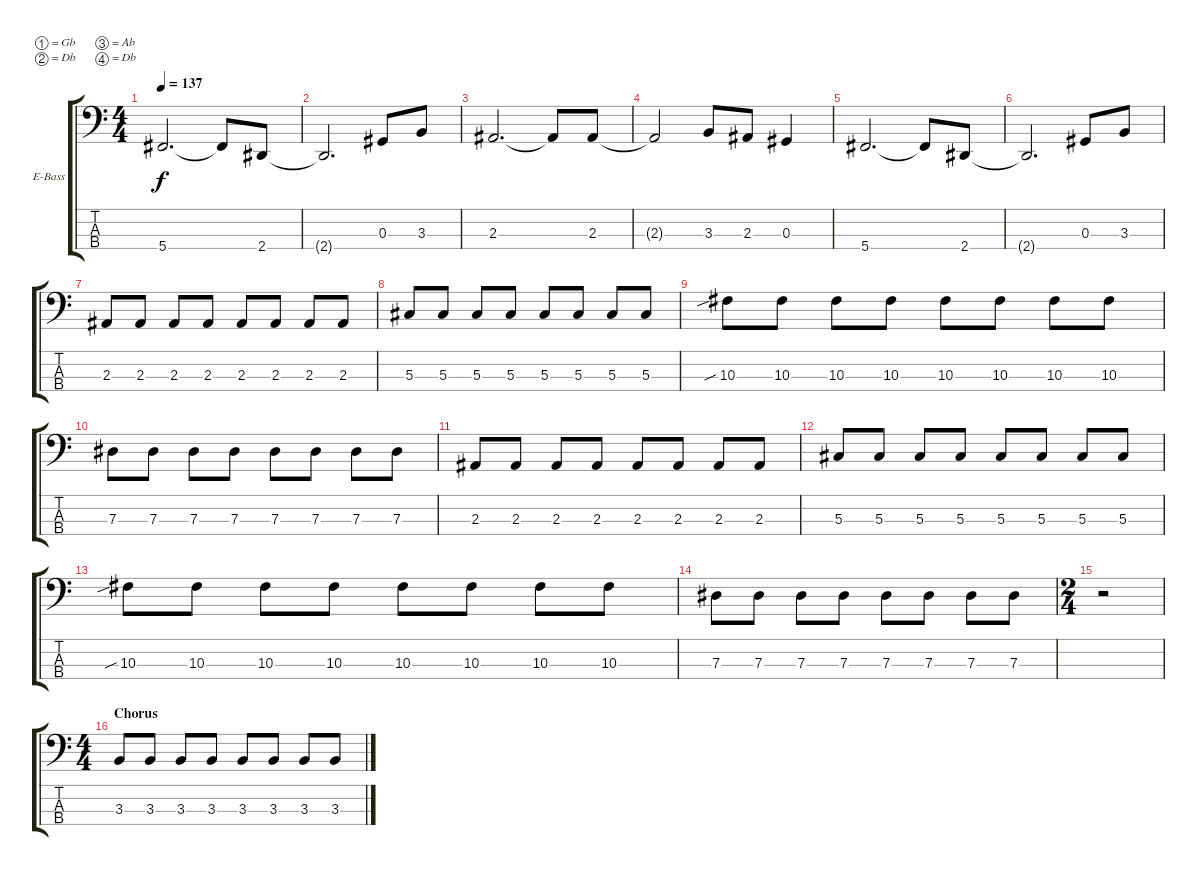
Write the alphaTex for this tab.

\defaultSystemsLayout 4
\bracketExtendMode groupsimilarinstruments
\firstSystemTrackNameOrientation horizontal
\otherSystemsTrackNameOrientation horizontal
\track ("Bass - Billy" "E-Bass") {instrument electricbassfinger}
\staff {score tabs}
\tuning (Gb2 Db2 Ab1 Db1)
\ts (4 4)
\tempo 137
\clef f4
\ks c
5.4.2{d dy f} 5.4{t}.8 2.4.8 |
2.4{t}.2{d} 0.3.8 3.3.8 |
2.3.2{d} 2.3{t}.8 2.3.8 |
2.3{t}.2 3.3.8 2.3.8 0.3.4 |
5.4.2{d} 5.4{t}.8 2.4.8 |
2.4{t}.2{d} 0.3.8 3.3.8 |
2.3.8 2.3.8 2.3.8 2.3.8 2.3.8 2.3.8 2.3.8 2.3.8 |
5.3.8 5.3.8 5.3.8 5.3.8 5.3.8 5.3.8 5.3.8 5.3.8 |
10.3{sib}.8 10.3.8 10.3.8 10.3.8 10.3.8 10.3.8 10.3.8 10.3.8 |
7.3.8 7.3.8 7.3.8 7.3.8 7.3.8 7.3.8 7.3.8 7.3.8 |
2.3.8 2.3.8 2.3.8 2.3.8 2.3.8 2.3.8 2.3.8 2.3.8 |
5.3.8 5.3.8 5.3.8 5.3.8 5.3.8 5.3.8 5.3.8 5.3.8 |
10.3{sib}.8 10.3.8 10.3.8 10.3.8 10.3.8 10.3.8 10.3.8 10.3.8 |
7.3.8 7.3.8 7.3.8 7.3.8 7.3.8 7.3.8 7.3.8 7.3.8 |
\ts (2 4)
r.2 |
\ts (4 4)
\section ("" "Chorus")
3.3.8 3.3.8 3.3.8 3.3.8 3.3.8 3.3.8 3.3.8 3.3{sl}.8
